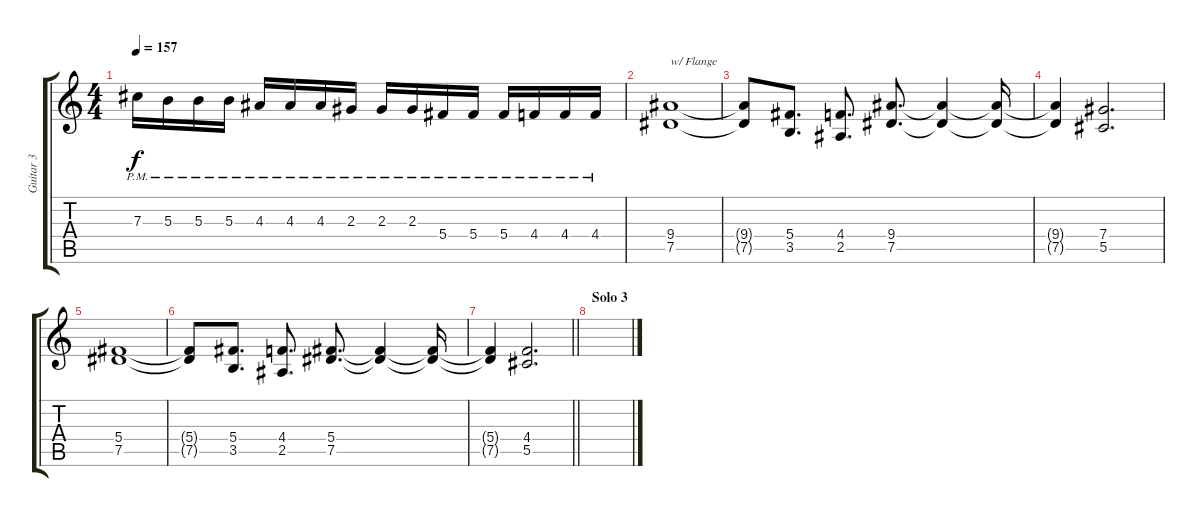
\track ("Guitar 3" "Guitar 3") {instrument distortionguitar}
\staff {score tabs}
\tuning (Eb4 Bb3 Gb3 Db3 Ab2 Eb2) {hide}
\ts (4 4)
\tempo 157
\clef g2
\ks c
7.3{pm}.16{dy f} 5.3{pm}.16 5.3{pm}.16 5.3{pm}.16 4.3{pm}.16 4.3{pm}.16 4.3{pm}.16 2.3{pm}.16 2.3{pm}.16 2.3{pm}.16 5.4{pm}.16 5.4{pm}.16 5.4{pm}.16 4.4{pm}.16 4.4{pm}.16 4.4{pm}.16 |
(9.4 7.5).1{txt "w/ Flange"} |
(9.4{t} 7.5{t}).8 (5.4 3.5).8{d} (4.4 2.5).8{d} (9.4 7.5).8{d} (9.4{t} 7.5{t}).4 (9.4{t} 7.5{t}).16 |
(9.4{t} 7.5{t}).4 (7.4 5.5).2{d} |
(5.4 7.5).1 |
(5.4{t} 7.5{t}).8 (5.4 3.5).8{d} (4.4 2.5).8{d} (5.4 7.5).8{d} (5.4{t} 7.5{t}).4 (5.4{t} 7.5{t}).16 |
\barLineRight lightlight
(5.4{t} 7.5{t}).4 (4.4 5.5).2{d} |
\section ("" "Solo 3")
